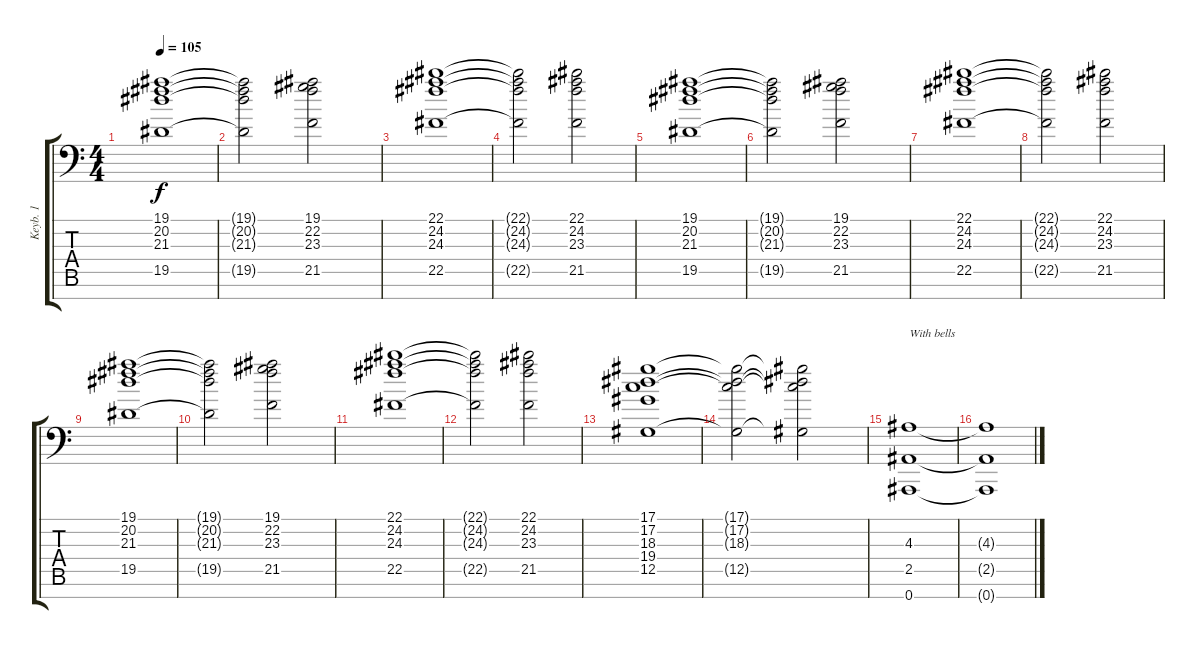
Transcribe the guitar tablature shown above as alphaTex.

\track ("Keyb. 1" "Keyb. 1") {instrument rockorgan}
\staff {score tabs}
\tuning (Eb4 Bb3 Gb3 Db3 Ab2 Eb2 Bb1) {hide}
\ts (4 4)
\tempo 105
\clef f4
\ks c
(19.1 20.2 21.3 19.5).1{dy f} |
(19.1{t} 20.2{t} 21.3{t} 19.5{t}).2 (19.1 22.2 23.3 21.5).2 |
(22.1 24.2 24.3 22.5).1 |
(22.1{t} 24.2{t} 24.3{t} 22.5{t}).2 (22.1 24.2 23.3 21.5).2 |
(19.1 20.2 21.3 19.5).1 |
(19.1{t} 20.2{t} 21.3{t} 19.5{t}).2 (19.1 22.2 23.3 21.5).2 |
(22.1 24.2 24.3 22.5).1 |
(22.1{t} 24.2{t} 24.3{t} 22.5{t}).2 (22.1 24.2 23.3 21.5).2 |
(19.1 20.2 21.3 19.5).1 |
(19.1{t} 20.2{t} 21.3{t} 19.5{t}).2 (19.1 22.2 23.3 21.5).2 |
(22.1 24.2 24.3 22.5).1 |
(22.1{t} 24.2{t} 24.3{t} 22.5{t}).2 (22.1 24.2 23.3 21.5).2 |
(17.1 17.2 18.3 19.4 12.5).1 |
(17.1{t} 17.2{t} 18.3{t} 12.5{t}).2 (17.1{t} 17.2{t} 18.3{t} 12.5{t}).2 |
(4.3 2.5 0.7).1{txt "With bells" volume 11 instrument pad2warm} |
(4.3{t} 2.5{t} 0.7{t}).1
